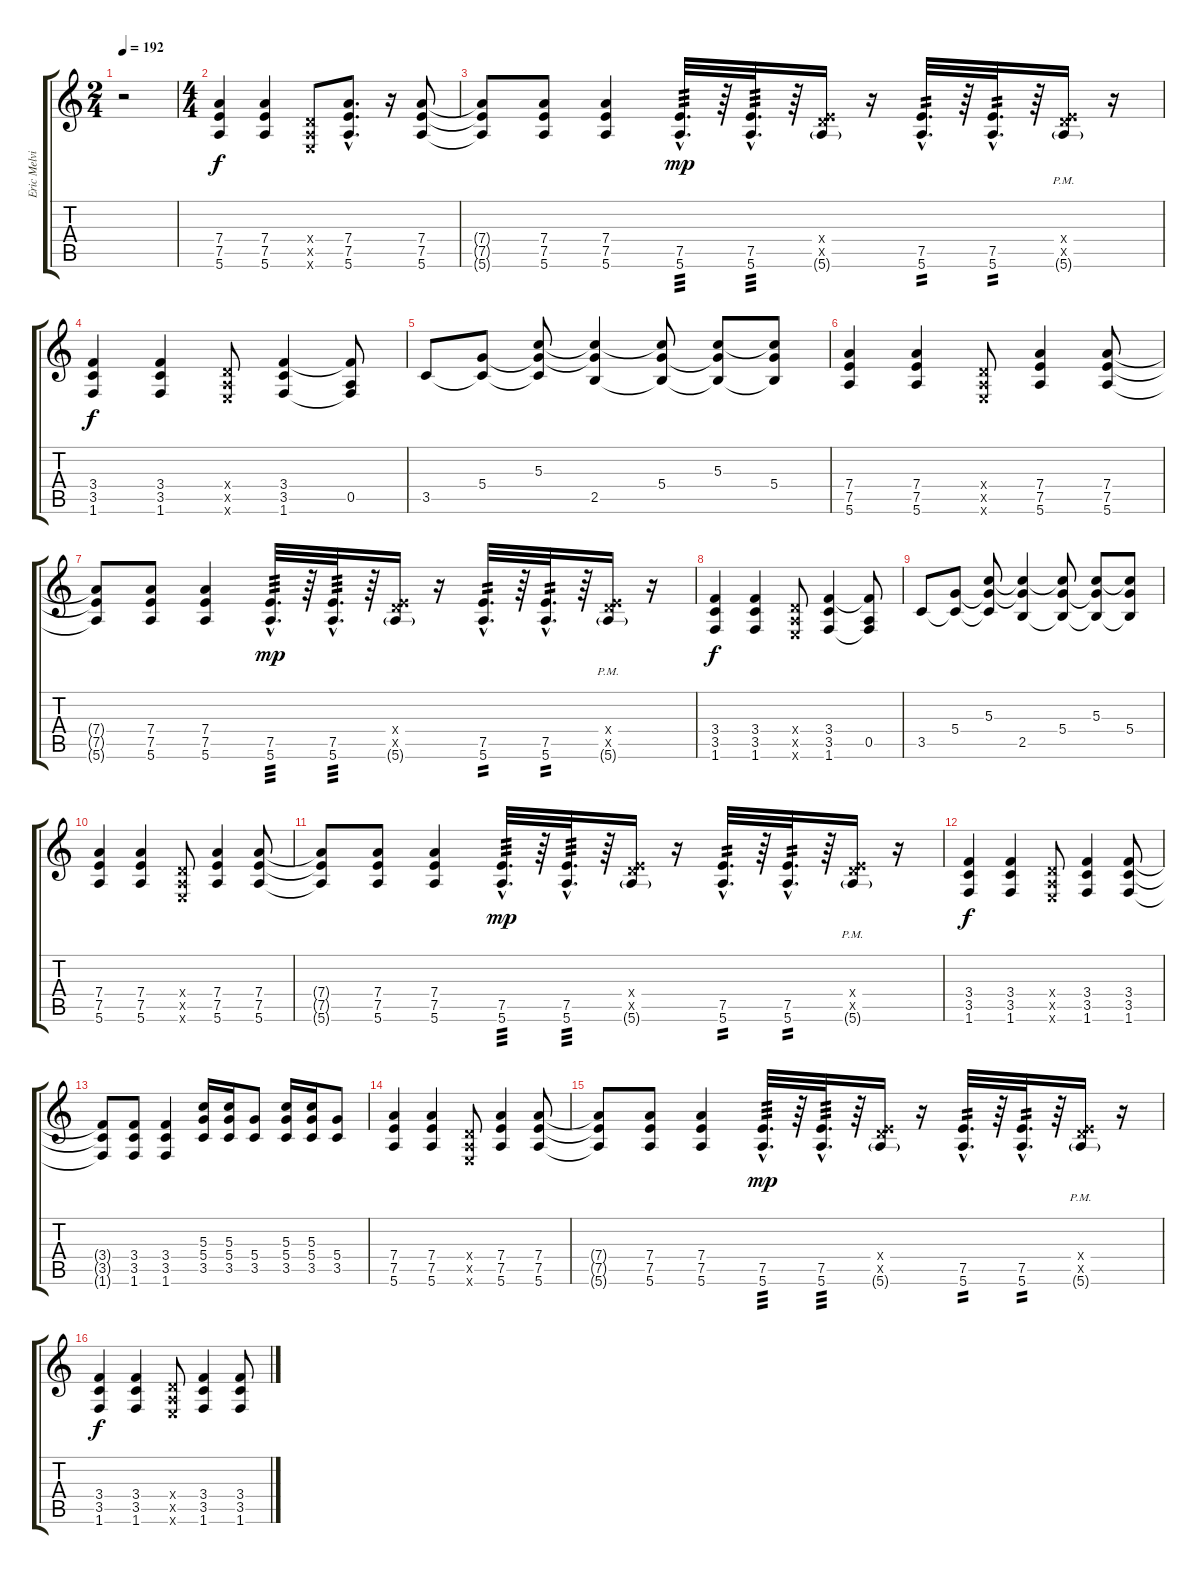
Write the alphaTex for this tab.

\track ("Eric Melvin - Guitar" "Eric Melvi") {instrument distortionguitar}
\staff {score tabs}
\tuning (E4 B3 G3 D3 A2 E2) {hide}
\ts (2 4)
\tempo 192
\tempo 169
\tempo 192
\clef g2
\ks c
r.2{dy f instrument distortionguitar} |
\ts (4 4)
(7.4 7.5 5.6).4 (7.4 7.5 5.6).4 (0.4{x} 0.5{x} 0.6{x}).8 (7.4{hac} 7.5{hac} 5.6{hac}).8{d} r.16 (7.4 7.5 5.6).8 |
(7.4{t} 7.5{t} 5.6{t}).8 (7.4 7.5 5.6).8 (7.4 7.5 5.6).4 (7.5{hac} 5.6{hac}).32{d tp 3 dy mp} r.64 (7.5{hac} 5.6{hac}).32{d tp 3} r.64 (0.4{x} 7.5{x} 5.6{g}).16 r.16 (7.5{hac} 5.6{hac}).32{d tp 2} r.64 (7.5{hac} 5.6{hac}).32{d tp 2} r.64 (0.4{x} 7.5{x} 5.6{g pm}).16 r.16 |
(3.4 3.5 1.6).4{dy f} (3.4 3.5 1.6).4 (0.4{x} 0.5{x} 0.6{x}).8 (3.4 3.5 1.6).4 (3.4{t} 0.5 1.6{t}).8 |
3.5.8 (5.4 3.5{t}).8 (5.3 5.4{t} 3.5{t}).8 (5.3{t} 5.4{t} 2.5).4 (5.3{t} 5.4 2.5{t}).8 (5.3 5.4{t} 2.5{t}).8 (5.3{t} 5.4 2.5{t}).8 |
(7.4 7.5 5.6).4 (7.4 7.5 5.6).4 (0.4{x} 0.5{x} 0.6{x}).8 (7.4 7.5 5.6).4 (7.4 7.5 5.6).8 |
(7.4{t} 7.5{t} 5.6{t}).8 (7.4 7.5 5.6).8 (7.4 7.5 5.6).4 (7.5{hac} 5.6{hac}).32{d tp 3 dy mp} r.64 (7.5{hac} 5.6{hac}).32{d tp 3} r.64 (0.4{x} 7.5{x} 5.6{g}).16 r.16 (7.5{hac} 5.6{hac}).32{d tp 2} r.64 (7.5{hac} 5.6{hac}).32{d tp 2} r.64 (0.4{x} 7.5{x} 5.6{g pm}).16 r.16 |
(3.4 3.5 1.6).4{dy f} (3.4 3.5 1.6).4 (0.4{x} 0.5{x} 0.6{x}).8 (3.4 3.5 1.6).4 (3.4{t} 0.5 1.6{t}).8 |
3.5.8 (5.4 3.5{t}).8 (5.3 5.4{t} 3.5{t}).8 (5.3{t} 5.4{t} 2.5).4 (5.3{t} 5.4 2.5{t}).8 (5.3 5.4{t} 2.5{t}).8 (5.3{t} 5.4 2.5{t}).8 |
(7.4 7.5 5.6).4 (7.4 7.5 5.6).4 (0.4{x} 0.5{x} 0.6{x}).8 (7.4 7.5 5.6).4 (7.4 7.5 5.6).8 |
(7.4{t} 7.5{t} 5.6{t}).8 (7.4 7.5 5.6).8 (7.4 7.5 5.6).4 (7.5{hac} 5.6{hac}).32{d tp 3 dy mp} r.64 (7.5{hac} 5.6{hac}).32{d tp 3} r.64 (0.4{x} 7.5{x} 5.6{g}).16 r.16 (7.5{hac} 5.6{hac}).32{d tp 2} r.64 (7.5{hac} 5.6{hac}).32{d tp 2} r.64 (0.4{x} 7.5{x} 5.6{g pm}).16 r.16 |
(3.4 3.5 1.6).4{dy f} (3.4 3.5 1.6).4 (0.4{x} 0.5{x} 0.6{x}).8 (3.4 3.5 1.6).4 (3.4 3.5 1.6).8 |
(3.4{t} 3.5{t} 1.6{t}).8 (3.4 3.5 1.6).8 (3.4 3.5 1.6).4 (5.3 5.4 3.5).16 (5.3 5.4 3.5).16 (5.4 3.5).8 (5.3 5.4 3.5).16 (5.3 5.4 3.5).16 (5.4 3.5).8 |
(7.4 7.5 5.6).4 (7.4 7.5 5.6).4 (0.4{x} 0.5{x} 0.6{x}).8 (7.4 7.5 5.6).4 (7.4 7.5 5.6).8 |
(7.4{t} 7.5{t} 5.6{t}).8 (7.4 7.5 5.6).8 (7.4 7.5 5.6).4 (7.5{hac} 5.6{hac}).32{d tp 3 dy mp} r.64 (7.5{hac} 5.6{hac}).32{d tp 3} r.64 (0.4{x} 7.5{x} 5.6{g}).16 r.16 (7.5{hac} 5.6{hac}).32{d tp 2} r.64 (7.5{hac} 5.6{hac}).32{d tp 2} r.64 (0.4{x} 7.5{x} 5.6{g pm}).16 r.16 |
(3.4 3.5 1.6).4{dy f} (3.4 3.5 1.6).4 (0.4{x} 0.5{x} 0.6{x}).8 (3.4 3.5 1.6).4 (3.4 3.5 1.6).8
